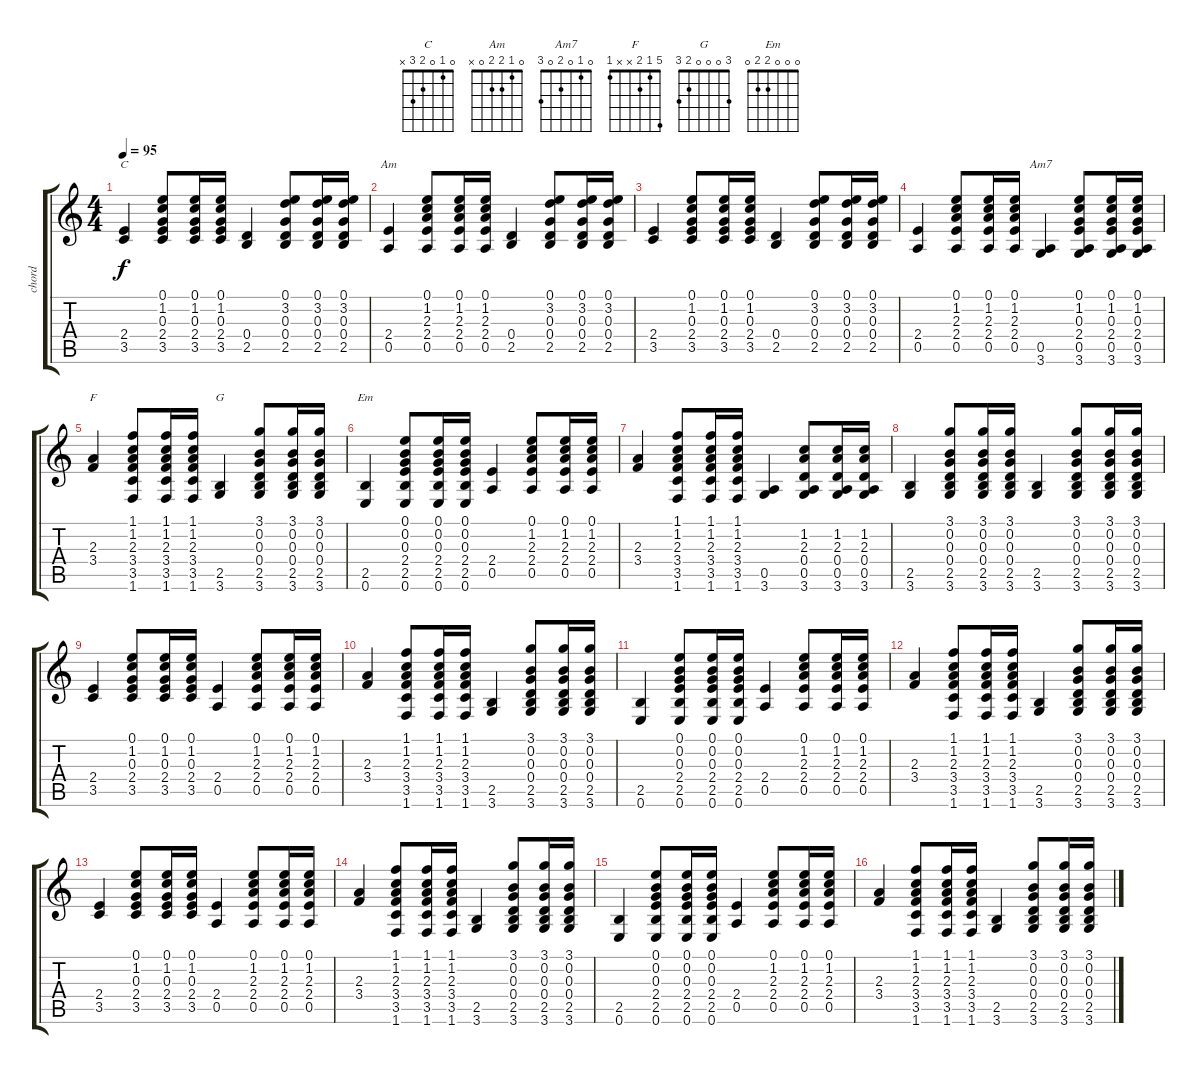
\track ("chord" "chord") {instrument acousticguitarnylon}
\staff {score tabs}
\tuning (E4 B3 G3 D3 A2 E2) {hide}
\chord ("C" 0 1 0 2 3 x)
\chord ("Am" 0 1 2 2 0 x)
\chord ("Am7" 0 1 0 2 0 3)
\chord ("F" 5 1 2 x x 1)
\chord ("G" 3 0 0 0 2 3)
\chord ("Em" 0 0 0 2 2 0)
\ts (4 4)
\tempo 95
\clef g2
\ks c
(2.4 3.5).4{ch "C" dy f} (0.1 1.2 0.3 2.4 3.5).8 (0.1 1.2 0.3 2.4 3.5).16 (0.1 1.2 0.3 2.4 3.5).16 (0.4 2.5).4 (0.1 3.2 0.3 0.4 2.5).8 (0.1 3.2 0.3 0.4 2.5).16 (0.1 3.2 0.3 0.4 2.5).16 |
(2.4 0.5).4{ch "Am"} (0.1 1.2 2.3 2.4 0.5).8 (0.1 1.2 2.3 2.4 0.5).16 (0.1 1.2 2.3 2.4 0.5).16 (0.4 2.5).4 (0.1 3.2 0.3 0.4 2.5).8 (0.1 3.2 0.3 0.4 2.5).16 (0.1 3.2 0.3 0.4 2.5).16 |
(2.4 3.5).4 (0.1 1.2 0.3 2.4 3.5).8 (0.1 1.2 0.3 2.4 3.5).16 (0.1 1.2 0.3 2.4 3.5).16 (0.4 2.5).4 (0.1 3.2 0.3 0.4 2.5).8 (0.1 3.2 0.3 0.4 2.5).16 (0.1 3.2 0.3 0.4 2.5).16 |
(2.4 0.5).4 (0.1 1.2 2.3 2.4 0.5).8 (0.1 1.2 2.3 2.4 0.5).16 (0.1 1.2 2.3 2.4 0.5).16 (0.5 3.6).4{ch "Am7"} (0.1 1.2 0.3 2.4 0.5 3.6).8 (0.1 1.2 0.3 2.4 0.5 3.6).16 (0.1 1.2 0.3 2.4 0.5 3.6).16 |
(2.3 3.4).4{ch "F"} (1.1 1.2 2.3 3.4 3.5 1.6).8 (1.1 1.2 2.3 3.4 3.5 1.6).16 (1.1 1.2 2.3 3.4 3.5 1.6).16 (2.5 3.6).4{ch "G"} (3.1 0.2 0.3 0.4 2.5 3.6).8 (3.1 0.2 0.3 0.4 2.5 3.6).16 (3.1 0.2 0.3 0.4 2.5 3.6).16 |
(2.5 0.6).4{ch "Em"} (0.1 0.2 0.3 2.4 2.5 0.6).8 (0.1 0.2 0.3 2.4 2.5 0.6).16 (0.1 0.2 0.3 2.4 2.5 0.6).16 (2.4 0.5).4 (0.1 1.2 2.3 2.4 0.5).8 (0.1 1.2 2.3 2.4 0.5).16 (0.1 1.2 2.3 2.4 0.5).16 |
(2.3 3.4).4 (1.1 1.2 2.3 3.4 3.5 1.6).8 (1.1 1.2 2.3 3.4 3.5 1.6).16 (1.1 1.2 2.3 3.4 3.5 1.6).16 (0.5 3.6).4 (1.2 2.3 0.4 0.5 3.6).8 (1.2 2.3 0.4 0.5 3.6).16 (1.2 2.3 0.4 0.5 3.6).16 |
(2.5 3.6).4 (3.1 0.2 0.3 0.4 2.5 3.6).8 (3.1 0.2 0.3 0.4 2.5 3.6).16 (3.1 0.2 0.3 0.4 2.5 3.6).16 (2.5 3.6).4 (3.1 0.2 0.3 0.4 2.5 3.6).8 (3.1 0.2 0.3 0.4 2.5 3.6).16 (3.1 0.2 0.3 0.4 2.5 3.6).16 |
(2.4 3.5).4 (0.1 1.2 0.3 2.4 3.5).8 (0.1 1.2 0.3 2.4 3.5).16 (0.1 1.2 0.3 2.4 3.5).16 (2.4 0.5).4 (0.1 1.2 2.3 2.4 0.5).8 (0.1 1.2 2.3 2.4 0.5).16 (0.1 1.2 2.3 2.4 0.5).16 |
(2.3 3.4).4 (1.1 1.2 2.3 3.4 3.5 1.6).8 (1.1 1.2 2.3 3.4 3.5 1.6).16 (1.1 1.2 2.3 3.4 3.5 1.6).16 (2.5 3.6).4 (3.1 0.2 0.3 0.4 2.5 3.6).8 (3.1 0.2 0.3 0.4 2.5 3.6).16 (3.1 0.2 0.3 0.4 2.5 3.6).16 |
(2.5 0.6).4 (0.1 0.2 0.3 2.4 2.5 0.6).8 (0.1 0.2 0.3 2.4 2.5 0.6).16 (0.1 0.2 0.3 2.4 2.5 0.6).16 (2.4 0.5).4 (0.1 1.2 2.3 2.4 0.5).8 (0.1 1.2 2.3 2.4 0.5).16 (0.1 1.2 2.3 2.4 0.5).16 |
(2.3 3.4).4 (1.1 1.2 2.3 3.4 3.5 1.6).8 (1.1 1.2 2.3 3.4 3.5 1.6).16 (1.1 1.2 2.3 3.4 3.5 1.6).16 (2.5 3.6).4 (3.1 0.2 0.3 0.4 2.5 3.6).8 (3.1 0.2 0.3 0.4 2.5 3.6).16 (3.1 0.2 0.3 0.4 2.5 3.6).16 |
(2.4 3.5).4 (0.1 1.2 0.3 2.4 3.5).8 (0.1 1.2 0.3 2.4 3.5).16 (0.1 1.2 0.3 2.4 3.5).16 (2.4 0.5).4 (0.1 1.2 2.3 2.4 0.5).8 (0.1 1.2 2.3 2.4 0.5).16 (0.1 1.2 2.3 2.4 0.5).16 |
(2.3 3.4).4 (1.1 1.2 2.3 3.4 3.5 1.6).8 (1.1 1.2 2.3 3.4 3.5 1.6).16 (1.1 1.2 2.3 3.4 3.5 1.6).16 (2.5 3.6).4 (3.1 0.2 0.3 0.4 2.5 3.6).8 (3.1 0.2 0.3 0.4 2.5 3.6).16 (3.1 0.2 0.3 0.4 2.5 3.6).16 |
(2.5 0.6).4 (0.1 0.2 0.3 2.4 2.5 0.6).8 (0.1 0.2 0.3 2.4 2.5 0.6).16 (0.1 0.2 0.3 2.4 2.5 0.6).16 (2.4 0.5).4 (0.1 1.2 2.3 2.4 0.5).8 (0.1 1.2 2.3 2.4 0.5).16 (0.1 1.2 2.3 2.4 0.5).16 |
(2.3 3.4).4 (1.1 1.2 2.3 3.4 3.5 1.6).8 (1.1 1.2 2.3 3.4 3.5 1.6).16 (1.1 1.2 2.3 3.4 3.5 1.6).16 (2.5 3.6).4 (3.1 0.2 0.3 0.4 2.5 3.6).8 (3.1 0.2 0.3 0.4 2.5 3.6).16 (3.1 0.2 0.3 0.4 2.5 3.6).16
